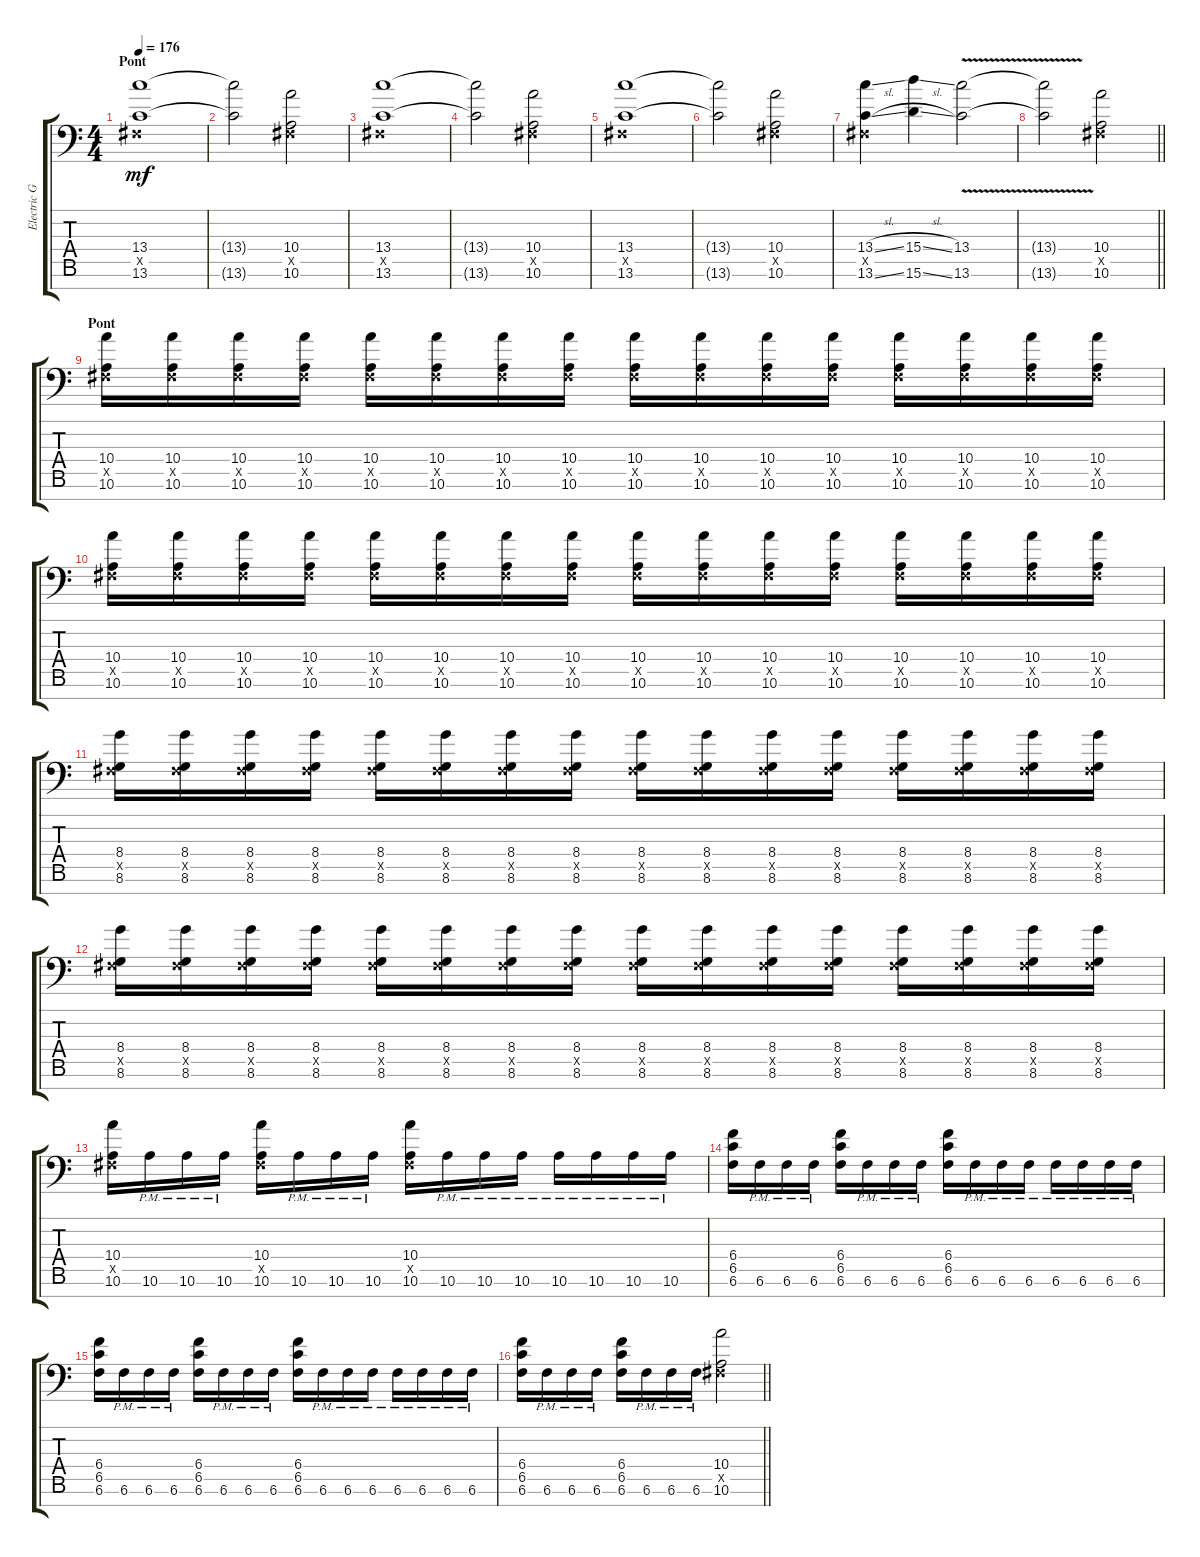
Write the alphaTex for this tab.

\track ("Electric Guitar" "Electric G") {instrument distortionguitar}
\staff {score tabs}
\tuning (Eb4 B3 Gb3 B2 Gb2 B1 Gb1) {hide}
\ts (4 4)
\section ("" "Pont")
\tempo 176
\clef f4
\ks c
(13.4 0.5{x} 13.6).1{dy mf} |
(13.4{t} 13.6{t}).2 (10.4 0.5{x} 10.6).2 |
(13.4 0.5{x} 13.6).1 |
(13.4{t} 13.6{t}).2 (10.4 0.5{x} 10.6).2 |
(13.4 0.5{x} 13.6).1 |
(13.4{t} 13.6{t}).2 (10.4 0.5{x} 10.6).2 |
(13.4{sl} 0.5{x} 13.6{sl}).4 (15.4{sl} 15.6{sl}).4 (13.4{v} 13.6{v}).2 |
\barLineRight lightlight
(13.4{v t} 13.6{v t}).2 (10.4 0.5{x} 10.6).2 |
\section ("" "Pont")
(10.4 0.5{x} 10.6).16 (10.4 0.5{x} 10.6).16 (10.4 0.5{x} 10.6).16 (10.4 0.5{x} 10.6).16 (10.4 0.5{x} 10.6).16 (10.4 0.5{x} 10.6).16 (10.4 0.5{x} 10.6).16 (10.4 0.5{x} 10.6).16 (10.4 0.5{x} 10.6).16 (10.4 0.5{x} 10.6).16 (10.4 0.5{x} 10.6).16 (10.4 0.5{x} 10.6).16 (10.4 0.5{x} 10.6).16 (10.4 0.5{x} 10.6).16 (10.4 0.5{x} 10.6).16 (10.4 0.5{x} 10.6).16 |
(10.4 0.5{x} 10.6).16 (10.4 0.5{x} 10.6).16 (10.4 0.5{x} 10.6).16 (10.4 0.5{x} 10.6).16 (10.4 0.5{x} 10.6).16 (10.4 0.5{x} 10.6).16 (10.4 0.5{x} 10.6).16 (10.4 0.5{x} 10.6).16 (10.4 0.5{x} 10.6).16 (10.4 0.5{x} 10.6).16 (10.4 0.5{x} 10.6).16 (10.4 0.5{x} 10.6).16 (10.4 0.5{x} 10.6).16 (10.4 0.5{x} 10.6).16 (10.4 0.5{x} 10.6).16 (10.4 0.5{x} 10.6).16 |
(8.4 0.5{x} 8.6).16 (8.4 0.5{x} 8.6).16 (8.4 0.5{x} 8.6).16 (8.4 0.5{x} 8.6).16 (8.4 0.5{x} 8.6).16 (8.4 0.5{x} 8.6).16 (8.4 0.5{x} 8.6).16 (8.4 0.5{x} 8.6).16 (8.4 0.5{x} 8.6).16 (8.4 0.5{x} 8.6).16 (8.4 0.5{x} 8.6).16 (8.4 0.5{x} 8.6).16 (8.4 0.5{x} 8.6).16 (8.4 0.5{x} 8.6).16 (8.4 0.5{x} 8.6).16 (8.4 0.5{x} 8.6).16 |
(8.4 0.5{x} 8.6).16 (8.4 0.5{x} 8.6).16 (8.4 0.5{x} 8.6).16 (8.4 0.5{x} 8.6).16 (8.4 0.5{x} 8.6).16 (8.4 0.5{x} 8.6).16 (8.4 0.5{x} 8.6).16 (8.4 0.5{x} 8.6).16 (8.4 0.5{x} 8.6).16 (8.4 0.5{x} 8.6).16 (8.4 0.5{x} 8.6).16 (8.4 0.5{x} 8.6).16 (8.4 0.5{x} 8.6).16 (8.4 0.5{x} 8.6).16 (8.4 0.5{x} 8.6).16 (8.4 0.5{x} 8.6).16 |
(10.4 0.5{x} 10.6).16 10.6{pm}.16 10.6{pm}.16 10.6{pm}.16 (10.4 0.5{x} 10.6).16 10.6{pm}.16 10.6{pm}.16 10.6{pm}.16 (10.4 0.5{x} 10.6).16 10.6{pm}.16 10.6{pm}.16 10.6{pm}.16 10.6{pm}.16 10.6{pm}.16 10.6{pm}.16 10.6{pm}.16 |
(6.4 6.5 6.6).16 6.6{pm}.16 6.6{pm}.16 6.6{pm}.16 (6.4 6.5 6.6).16 6.6{pm}.16 6.6{pm}.16 6.6{pm}.16 (6.4 6.5 6.6).16 6.6{pm}.16 6.6{pm}.16 6.6{pm}.16 6.6{pm}.16 6.6{pm}.16 6.6{pm}.16 6.6{pm}.16 |
(6.4 6.5 6.6).16 6.6{pm}.16 6.6{pm}.16 6.6{pm}.16 (6.4 6.5 6.6).16 6.6{pm}.16 6.6{pm}.16 6.6{pm}.16 (6.4 6.5 6.6).16 6.6{pm}.16 6.6{pm}.16 6.6{pm}.16 6.6{pm}.16 6.6{pm}.16 6.6{pm}.16 6.6{pm}.16 |
\barLineRight lightlight
(6.4 6.5 6.6).16 6.6{pm}.16 6.6{pm}.16 6.6{pm}.16 (6.4 6.5 6.6).16 6.6{pm}.16 6.6{pm}.16 6.6{pm}.16 (10.4 0.5{x} 10.6).2
